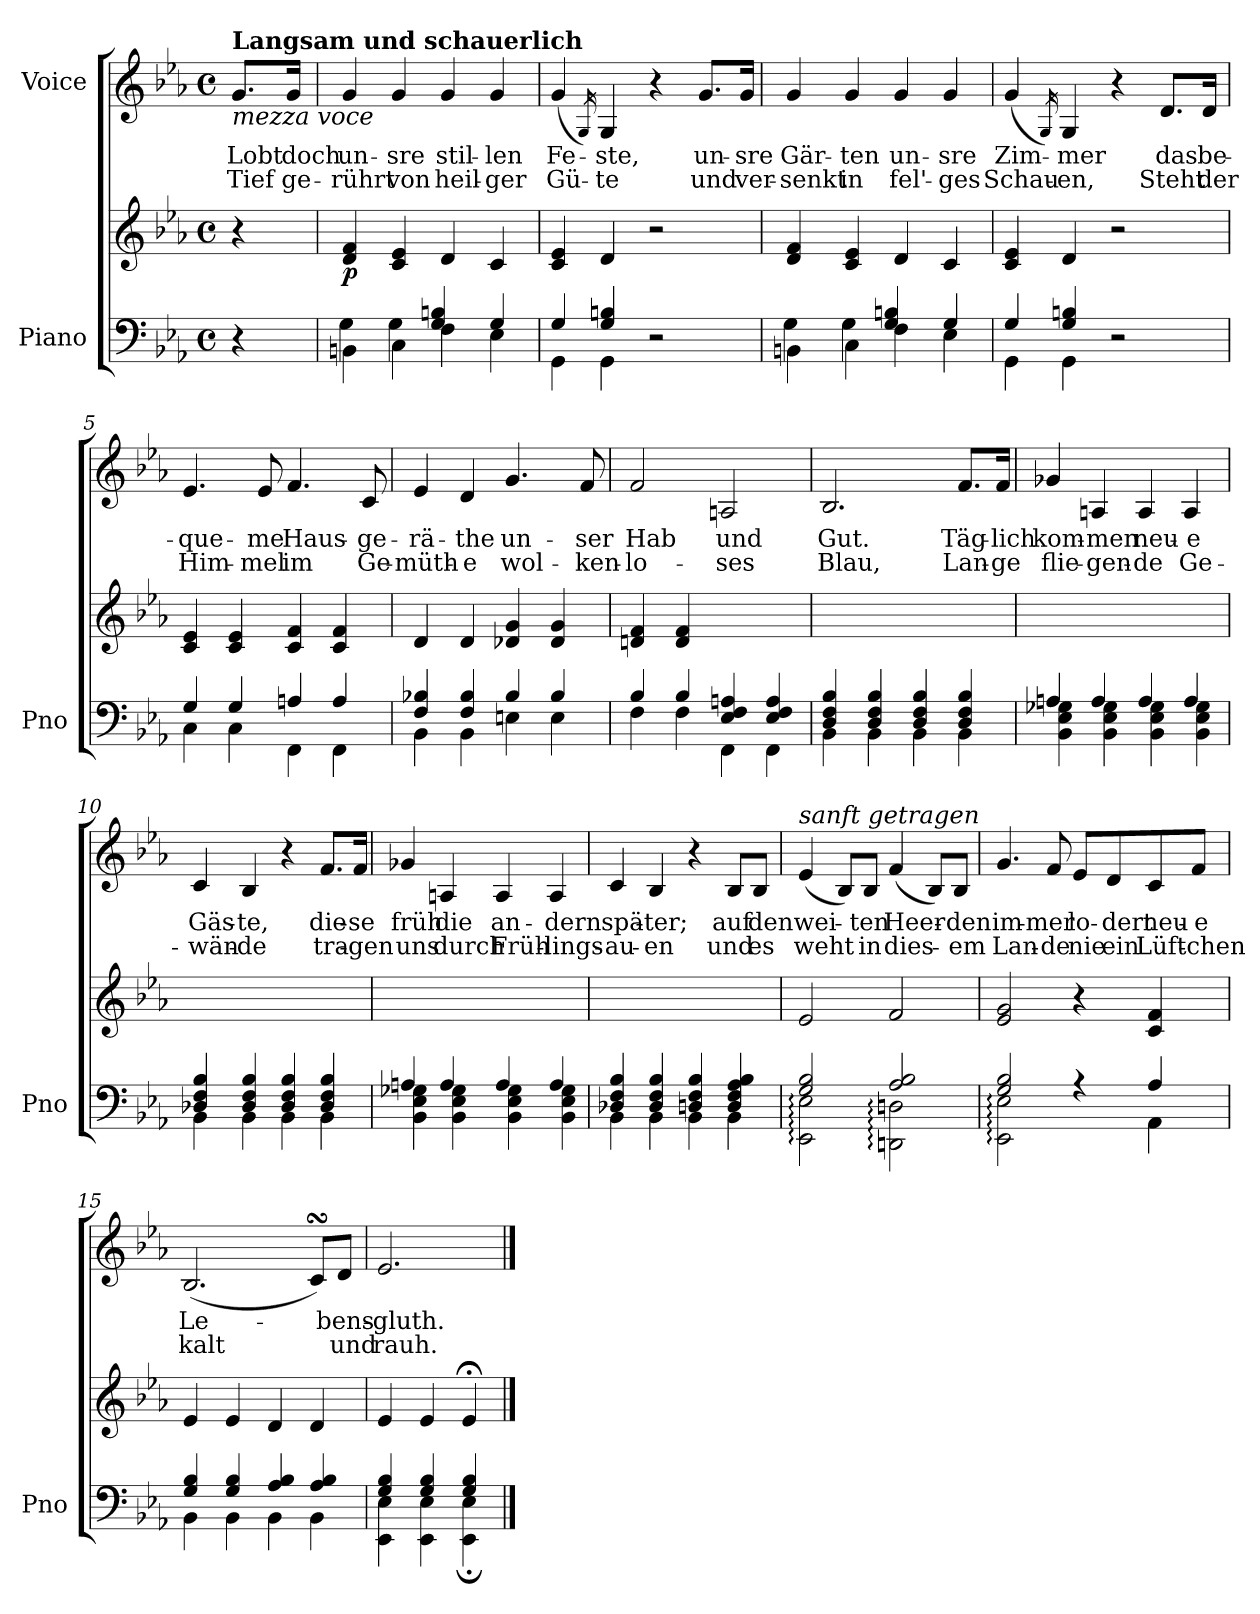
**kern	**kern	**dynam	**kern	**text	**text
*part2	*part2	*part2	*part1	*part1	*part1
*staff3	*staff2	*staff2/3	*staff1	*staff1	*staff1
*I"Piano	*	*	*I"Voice	*	*
*I'Pno	*	*	*	*	*
*clefF4	*clefG2	*	*clefG2	*	*
*k[b-e-a-]	*k[b-e-a-]	*	*k[b-e-a-]	*	*
*M4/4	*M4/4	*	*M4/4	*	*
*met(c)	*met(c)	*	*met(c)	*	*
=	=	=	=	=	=
!	!	!	!LO:TX:a:B:t=Langsam und schauerlich	!	!
!	!	!	!LO:TX:b:i:t=mezza voce	!	!
!	!	!	!	!LO:LY:b	!LO:LY:b
4r	4r	.	8.g/L	Lobt	Tief
!	!	!	!	!LO:LY:b	!LO:LY:b
.	.	.	16g/Jk	doch	ge-
=1	=1	=1	=1	=1	=1
*^	*	*	*	*	*
!	!	!	!LO:DY:b	!	!LO:LY:b	!LO:LY:b
4BBn\	4G\	4d/ 4f/	p	4g/	un-	-rührt
!	!	!	!	!	!LO:LY:b	!LO:LY:b
4C\	4G\	4c/ 4e-/	.	4g/	-sre	von
!	!	!	!	!	!LO:LY:b	!LO:LY:b
4F\	4G/ 4Bn/	4d/	.	4g/	stil-	heil-
!	!	!	!	!	!LO:LY:b	!LO:LY:b
4E-\	4G/	4c/	.	4g/	-len	-ger
=2	=2	=2	=2	=2	=2	=2
!	!	!	!	!	!LO:LY:b	!LO:LY:b
4G/	4GG\	4c/ 4e-/	.	(<4g/	Fe-	Gü-
.	.	.	.	16qG/)	.	.
!	!	!	!	!	!LO:LY:b	!LO:LY:b
4G/ 4Bn/	4GG\	4d/	.	4G/	-ste,	-te
2r	2ryy	2r	.	4r	.	.
!	!	!	!	!	!LO:LY:b	!LO:LY:b
.	.	.	.	8.g/L	un-	und
!	!	!	!	!	!LO:LY:b	!LO:LY:b
.	.	.	.	16g/Jk	-sre	ver-
=3	=3	=3	=3	=3	=3	=3
!	!	!	!	!	!LO:LY:b	!LO:LY:b
4BBn\	4G\	4d/ 4f/	.	4g/	Gär-	-senkt
!	!	!	!	!	!LO:LY:b	!LO:LY:b
4C\	4G\	4c/ 4e-/	.	4g/	-ten	in
!	!	!	!	!	!LO:LY:b	!LO:LY:b
4F\	4G/ 4Bn/	4d/	.	4g/	un-	fel'-
!	!	!	!	!	!LO:LY:b	!LO:LY:b
4E-\	4G/	4c/	.	4g/	-sre	-ges
=4	=4	=4	=4	=4	=4	=4
!	!	!	!	!	!LO:LY:b	!LO:LY:b
4G/	4GG\	4c/ 4e-/	.	(<4g/	Zim-	Schau-
.	.	.	.	16qG/)	.	.
!	!	!	!	!	!LO:LY:b	!LO:LY:b
4G/ 4Bn/	4GG\	4d/	.	4G/	-mer	-en,
2r	2ryy	2r	.	4r	.	.
!	!	!	!	!	!LO:LY:b	!LO:LY:b
.	.	.	.	8.d/L	das	Steht
!	!	!	!	!	!LO:LY:b	!LO:LY:b
.	.	.	.	16d/Jk	be-	der
=5	=5	=5	=5	=5	=5	=5
!	!	!	!	!	!LO:LY:b	!LO:LY:b
4G/	4C\	4c/ 4e-/	.	4.e-/	-que-	Him-
4G/	4C\	4c/ 4e-/	.	.	.	.
!	!	!	!	!	!LO:LY:b	!LO:LY:b
.	.	.	.	8e-/	-me	-mel
!	!	!	!	!	!LO:LY:b	!LO:LY:b
4An/	4FF\	4c/ 4f/	.	4.f/	Haus-	im
4A/	4FF\	4c/ 4f/	.	.	.	.
!	!	!	!	!	!LO:LY:b	!LO:LY:b
.	.	.	.	8c/	-ge-	Ge-
!!LO:LB:g=z
=6	=6	=6	=6	=6	=6	=6
!	!	!	!	!	!LO:LY:b	!LO:LY:b
4F/ 4B-X/	4BB-\	4d/	.	4e-/	-rä-	-müth-
!	!	!	!	!	!LO:LY:b	!LO:LY:b
4F/ 4B-/	4BB-\	4d/	.	4d/	-the	-e
!	!	!	!	!	!LO:LY:b	!LO:LY:b
4B-/	4En\	4d-X/ 4g/	.	4.g/	un-	wol-
4B-/	4E\	4d-/ 4g/	.	.	.	.
!	!	!	!	!	!LO:LY:b	!LO:LY:b
.	.	.	.	8f/	-ser	-ken-
!!LO:LB:g=z
=7	=7	=7	=7	=7	=7	=7
!	!	!	!	!	!LO:LY:b	!LO:LY:b
4B-/	4F\	4dn/ 4f/	.	2f/	Hab	-lo-
4B-/	4F\	4d/ 4f/	.	.	.	.
!	!	!	!	!	!LO:LY:b	!LO:LY:b
4E-/ 4F/ 4An/	4FF\	2ryy	.	2An/	und	-ses
4E-/ 4F/ 4A/	4FF\	.	.	.	.	.
=8	=8	=8	=8	=8	=8	=8
!	!	!	!	!	!LO:LY:b	!LO:LY:b
4D/ 4F/ 4B-/	4BB-\	1ryy	.	2.B-/	Gut.	Blau,
4D/ 4F/ 4B-/	4BB-\	.	.	.	.	.
4D/ 4F/ 4B-/	4BB-\	.	.	.	.	.
!	!	!	!	!	!LO:LY:b	!LO:LY:b
4D/ 4F/ 4B-/	4BB-\	.	.	8.f/L	Täg-	Lan-
!	!	!	!	!	!LO:LY:b	!LO:LY:b
.	.	.	.	16f/Jk	-lich	-ge
=9	=9	=9	=9	=9	=9	=9
!	!	!	!	!	!LO:LY:b	!LO:LY:b
4An/	4BB-\ 4E-\ 4G-X\	1ryy	.	4g-X/	kom-	flie-
!	!	!	!	!	!LO:LY:b	!LO:LY:b
4A/	4BB-\ 4E-\ 4G-\	.	.	4An/	-men	-gen-
!	!	!	!	!	!LO:LY:b	!LO:LY:b
4A/	4BB-\ 4E-\ 4G-\	.	.	4A/	neu-	-de
!	!	!	!	!	!LO:LY:b	!LO:LY:b
4A/	4BB-\ 4E-\ 4G-\	.	.	4A/	-e	Ge-
=10	=10	=10	=10	=10	=10	=10
!	!	!	!	!	!LO:LY:b	!LO:LY:b
4D-X/ 4F/ 4B-/	4BB-\	1ryy	.	4c/	Gäs-	-wän-
!	!	!	!	!	!LO:LY:b	!LO:LY:b
4D-/ 4F/ 4B-/	4BB-\	.	.	4B-/	-te,	-de
4D-/ 4F/ 4B-/	4BB-\	.	.	4r	.	.
!	!	!	!	!	!LO:LY:b	!LO:LY:b
4D-/ 4F/ 4B-/	4BB-\	.	.	8.f/L	die-	tra-
!	!	!	!	!	!LO:LY:b	!LO:LY:b
.	.	.	.	16f/Jk	-se	-gen
=11	=11	=11	=11	=11	=11	=11
!	!	!	!	!	!LO:LY:b	!LO:LY:b
4An/	4BB-\ 4E-\ 4G-X\	1ryy	.	4g-X/	früh	uns
!	!	!	!	!	!LO:LY:b	!LO:LY:b
4A/	4BB-\ 4E-\ 4G-\	.	.	4An/	die	durch
!	!	!	!	!	!LO:LY:b	!LO:LY:b
4A/	4BB-\ 4E-\ 4G-\	.	.	4A/	an-	Früh-
!	!	!	!	!	!LO:LY:b	!LO:LY:b
4A/	4BB-\ 4E-\ 4G-\	.	.	4A/	-dern	-lings-
=12	=12	=12	=12	=12	=12	=12
!	!	!	!	!	!LO:LY:b	!LO:LY:b
4D-X/ 4F/ 4B-/	4BB-\	1ryy	.	4c/	spä-	-au-
!	!	!	!	!	!LO:LY:b	!LO:LY:b
4D-/ 4F/ 4B-/	4BB-\	.	.	4B-/	-ter;	-en
4Dn/ 4F/ 4B-/	4BB-\	.	.	4r	.	.
!	!	!	!	!	!LO:LY:b	!LO:LY:b
4D/ 4F/ 4A-/ 4B-/	4BB-\	.	.	8B-/L	auf	und
!	!	!	!	!	!LO:LY:b	!LO:LY:b
.	.	.	.	8B-/J	den	es
!!LO:LB:g=z
=13	=13	=13	=13	=13	=13	=13
!	!	!	!	!LO:TX:a:i:t=sanft getragen	!	!
!	!	!	!	!	!LO:LY:b	!LO:LY:b
2G/ 2B-/	2EE-\: 2E-\:	2e-/	.	(<4e-/	wei-	weht
.	.	.	.	8B-/L)	.	.
!	!	!	!	!	!LO:LY:b	!LO:LY:b
.	.	.	.	8B-/J	-ten	in
!	!	!	!	!	!LO:LY:b	!LO:LY:b
2A-/ 2B-/	2DDn\: 2Dn\:	2f/	.	(<4f/	Heer-	dies-
.	.	.	.	8B-/L)	.	.
!	!	!	!	!	!LO:LY:b	!LO:LY:b
.	.	.	.	8B-/J	-den	-em
!!LO:PB:g=z
=14	=14	=14	=14	=14	=14	=14
!	!	!	!	!	!LO:LY:b	!LO:LY:b
2G/ 2B-/	2EE-\: 2E-\:	2e-/ 2g/	.	4.g/	im-	Lan-
!	!	!	!	!	!LO:LY:b	!LO:LY:b
.	.	.	.	8f/	-mer	-de
!	!	!	!	!	!LO:LY:b	!LO:LY:b
4ryy	4rA	4r	.	8e-/L	lo-	nie
!	!	!	!	!	!LO:LY:b	!LO:LY:b
.	.	.	.	8d/	-dert	ein
!	!	!	!	!	!LO:LY:b	!LO:LY:b
4A-/	4AA-\	4c/ 4f/	.	8c/	neu-	Lüft-
!	!	!	!	!	!LO:LY:b	!LO:LY:b
.	.	.	.	8f/J	-e	-chen
=15	=15	=15	=15	=15	=15	=15
!	!	!	!	!	!LO:LY:b	!LO:LY:b
4G/ 4B-/	4BB-\	4e-/	.	(<2.B-/	Le-	kalt
4G/ 4B-/	4BB-\	4e-/	.	.	.	.
4A-/ 4B-/	4BB-\	4d/	.	.	.	.
4A-/ 4B-/	4BB-\	4d/	.	8csSSS/L)	.	.
!	!	!	!	!	!LO:LY:b	!LO:LY:b
.	.	.	.	8d/J	-bens-	und
=16	=16	=16	=16	=16	=16	=16
!	!	!	!	!	!LO:LY:b	!LO:LY:b
4G/ 4B-/	4EE-\ 4E-\	4e-/	.	2.e-/	-gluth.	rauh.
4G/ 4B-/	4EE-\ 4E-\	4e-/	.	.	.	.
4G/ 4B-/	4EE-\; 4E-\;	4e-;</	.	.	.	.
*v	*v	*	*	*	*	*
==	==	==	==	==	==
*-	*-	*-	*-	*-	*-
